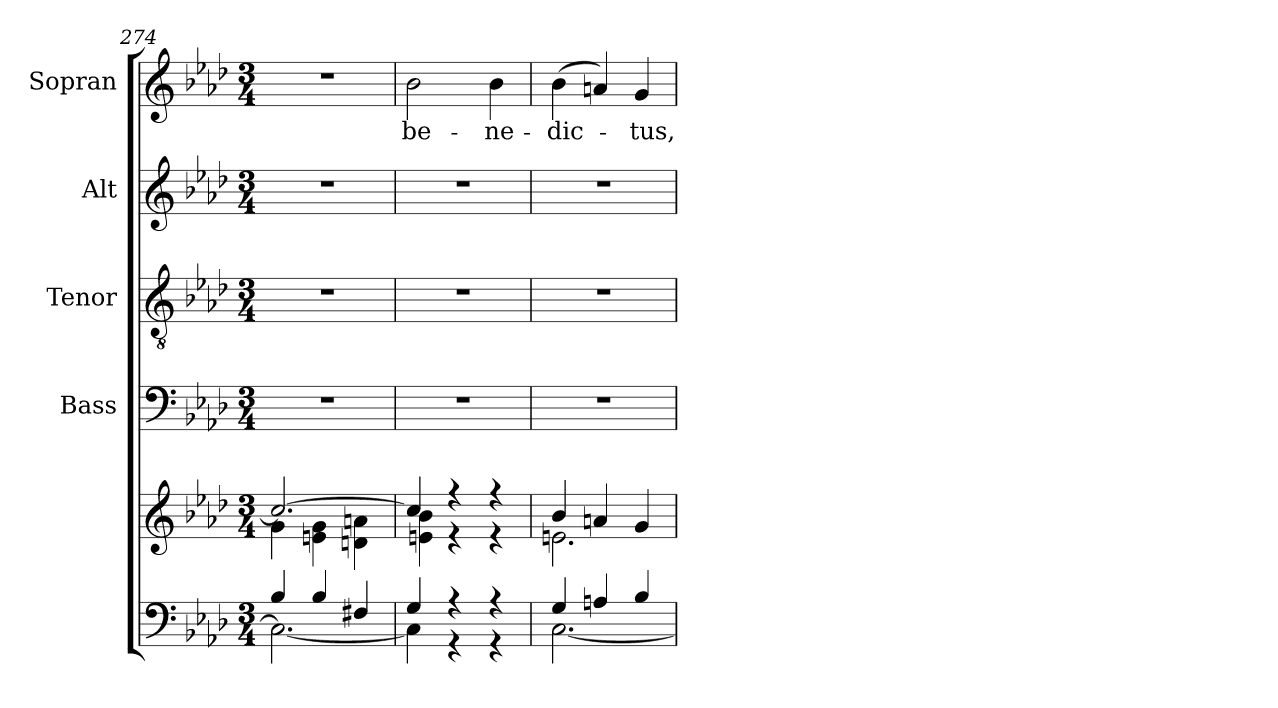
**kern	**kern	**kern	**kern	**kern	**kern	**text
*part5	*part5	*part4	*part3	*part2	*part1	*part1
*staff6	*staff5	*staff4	*staff3	*staff2	*staff1	*staff1
*	*	*I"Bass	*I"Tenor	*I"Alt	*I"Sopran	*
*	*	*I'B.	*I'T.	*I'A.	*I'S.	*
*clefF4	*clefG2	*clefF4	*clefGv2	*clefG2	*clefG2	*
*k[b-e-a-d-]	*k[b-e-a-d-]	*k[b-e-a-d-]	*k[b-e-a-d-]	*k[b-e-a-d-]	*k[b-e-a-d-]	*
*A-:	*A-:	*A-:	*A-:	*A-:	*A-:	*
*M3/4	*M3/4	*M3/4	*M3/4	*M3/4	*M3/4	*
=274	=274	=274	=274	=274	=274	=274
*^	*^	*	*	*	*	*
4B-/	2.C\_	2.cc/_	4g\	2.r	2.r	2.r	2.r	.
4B-/	.	.	4en\ 4g\	.	.	.	.	.
4F#X/	.	.	4dn\ 4an\	.	.	.	.	.
!!LO:LB:g=z
=275	=275	=275	=275	=275	=275	=275	=275	=275
!	!	!	!	!	!	!	!	!LO:LY:b
4G/	4C\]	4cc/]	4en\ 4b-\	2.r	2.r	2.r	2b-\	be-
4r	4r	4r	4r	.	.	.	.	.
!	!	!	!	!	!	!	!	!LO:LY:b
4r	4r	4r	4r	.	.	.	4b-\	-ne-
=276	=276	=276	=276	=276	=276	=276	=276	=276
!	!	!	!	!	!	!	!	!LO:LY:b
4G/	[<2.C\	4b-/	2.en\	2.r	2.r	2.r	(>4b-\	-dic-
4An/	.	4an/	.	.	.	.	4an/)	.
!	!	!	!	!	!	!	!	!LO:LY:b
4B-/	.	4g/	.	.	.	.	4g/	-tus,
*v	*v	*	*	*	*	*	*	*
*	*v	*v	*	*	*	*	*
=	=	=	=	=	=	=
*-	*-	*-	*-	*-	*-	*-
